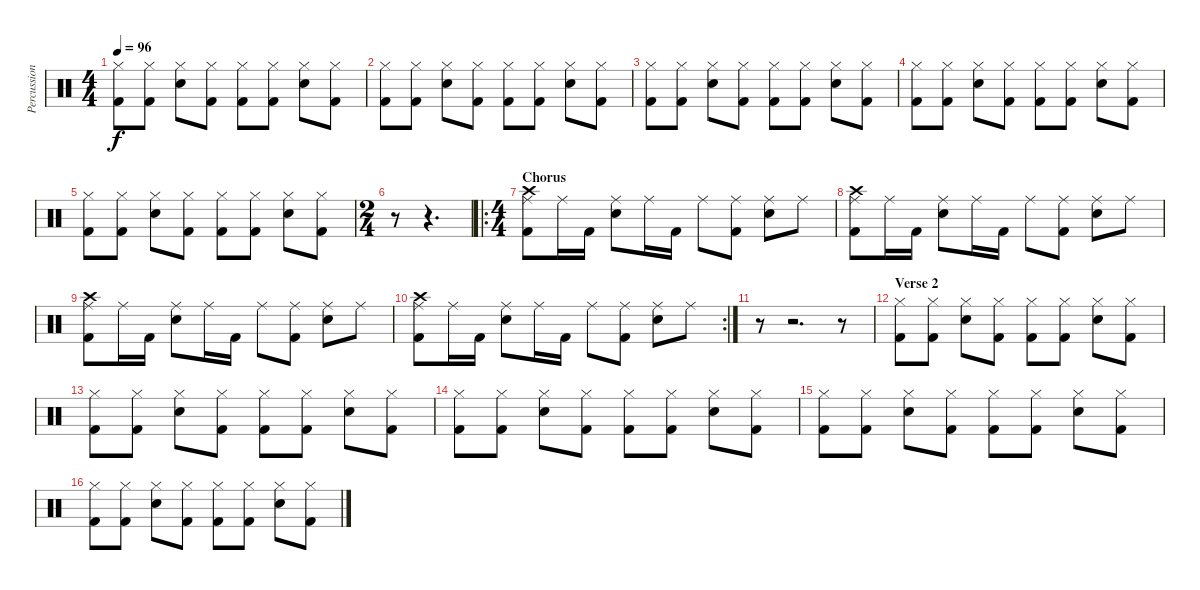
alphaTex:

\track ("Percussion" "Percussion") {instrument percussion}
\staff {score}
\articulation defaults
\ts (4 4)
\tempo 96
\clef neutral
\ks c
("Hi-Hat (closed)" "Kick (hit) 2").8{dy f} ("Hi-Hat (closed)" "Kick (hit) 2").8 ("Hi-Hat (closed)" "Electric Snare (hit)").8 ("Hi-Hat (closed)" "Kick (hit) 2").8 ("Hi-Hat (closed)" "Kick (hit) 2").8 ("Hi-Hat (closed)" "Kick (hit) 2").8 ("Hi-Hat (closed)" "Electric Snare (hit)").8 ("Hi-Hat (closed)" "Kick (hit) 2").8 |
("Hi-Hat (closed)" "Kick (hit) 2").8 ("Hi-Hat (closed)" "Kick (hit) 2").8 ("Hi-Hat (closed)" "Electric Snare (hit)").8 ("Hi-Hat (closed)" "Kick (hit) 2").8 ("Hi-Hat (closed)" "Kick (hit) 2").8 ("Hi-Hat (closed)" "Kick (hit) 2").8 ("Hi-Hat (closed)" "Electric Snare (hit)").8 ("Hi-Hat (closed)" "Kick (hit) 2").8 |
("Hi-Hat (closed)" "Kick (hit) 2").8 ("Hi-Hat (closed)" "Kick (hit) 2").8 ("Hi-Hat (closed)" "Electric Snare (hit)").8 ("Hi-Hat (closed)" "Kick (hit) 2").8 ("Hi-Hat (closed)" "Kick (hit) 2").8 ("Hi-Hat (closed)" "Kick (hit) 2").8 ("Hi-Hat (closed)" "Electric Snare (hit)").8 ("Hi-Hat (closed)" "Kick (hit) 2").8 |
("Hi-Hat (closed)" "Kick (hit) 2").8 ("Hi-Hat (closed)" "Kick (hit) 2").8 ("Hi-Hat (closed)" "Electric Snare (hit)").8 ("Hi-Hat (closed)" "Kick (hit) 2").8 ("Hi-Hat (closed)" "Kick (hit) 2").8 ("Hi-Hat (closed)" "Kick (hit) 2").8 ("Hi-Hat (closed)" "Electric Snare (hit)").8 ("Hi-Hat (closed)" "Kick (hit) 2").8 |
("Hi-Hat (closed)" "Kick (hit) 2").8 ("Hi-Hat (closed)" "Kick (hit) 2").8 ("Hi-Hat (closed)" "Electric Snare (hit)").8 ("Hi-Hat (closed)" "Kick (hit) 2").8 ("Hi-Hat (closed)" "Kick (hit) 2").8 ("Hi-Hat (closed)" "Kick (hit) 2").8 ("Hi-Hat (closed)" "Electric Snare (hit)").8 ("Hi-Hat (closed)" "Kick (hit) 2").8 |
\ts (2 4)
r.8 r.4{d} |
\ro
\ts (4 4)
\section ("" "Chorus")
("Crash high (hit)" "Ride (middle)" "Kick (hit) 2").8 "Ride (middle)".16 "Kick (hit) 2".16 ("Ride (middle)" "Electric Snare (hit)").8 "Ride (middle)".16 "Kick (hit) 2".16 "Ride (middle)".8 ("Ride (middle)" "Kick (hit) 2").8 ("Ride (middle)" "Electric Snare (hit)").8 "Ride (middle)".8 |
("Crash high (hit)" "Ride (middle)" "Kick (hit) 2").8 "Ride (middle)".16 "Kick (hit) 2".16 ("Ride (middle)" "Electric Snare (hit)").8 "Ride (middle)".16 "Kick (hit) 2".16 "Ride (middle)".8 ("Ride (middle)" "Kick (hit) 2").8 ("Ride (middle)" "Electric Snare (hit)").8 "Ride (middle)".8 |
("Crash high (hit)" "Ride (middle)" "Kick (hit) 2").8 "Ride (middle)".16 "Kick (hit) 2".16 ("Ride (middle)" "Electric Snare (hit)").8 "Ride (middle)".16 "Kick (hit) 2".16 "Ride (middle)".8 ("Ride (middle)" "Kick (hit) 2").8 ("Ride (middle)" "Electric Snare (hit)").8 "Ride (middle)".8 |
\rc 2
("Crash high (hit)" "Ride (middle)" "Kick (hit) 2").8 "Ride (middle)".16 "Kick (hit) 2".16 ("Ride (middle)" "Electric Snare (hit)").8 "Ride (middle)".16 "Kick (hit) 2".16 "Ride (middle)".8 ("Ride (middle)" "Kick (hit) 2").8 ("Ride (middle)" "Electric Snare (hit)").8 "Ride (middle)".8 |
r.8 r.2{d} r.8 |
\section ("" "Verse 2")
("Hi-Hat (closed)" "Kick (hit) 2").8 ("Hi-Hat (closed)" "Kick (hit) 2").8 ("Hi-Hat (closed)" "Electric Snare (hit)").8 ("Hi-Hat (closed)" "Kick (hit) 2").8 ("Hi-Hat (closed)" "Kick (hit) 2").8 ("Hi-Hat (closed)" "Kick (hit) 2").8 ("Hi-Hat (closed)" "Electric Snare (hit)").8 ("Hi-Hat (closed)" "Kick (hit) 2").8 |
("Hi-Hat (closed)" "Kick (hit) 2").8 ("Hi-Hat (closed)" "Kick (hit) 2").8 ("Hi-Hat (closed)" "Electric Snare (hit)").8 ("Hi-Hat (closed)" "Kick (hit) 2").8 ("Hi-Hat (closed)" "Kick (hit) 2").8 ("Hi-Hat (closed)" "Kick (hit) 2").8 ("Hi-Hat (closed)" "Electric Snare (hit)").8 ("Hi-Hat (closed)" "Kick (hit) 2").8 |
("Hi-Hat (closed)" "Kick (hit) 2").8 ("Hi-Hat (closed)" "Kick (hit) 2").8 ("Hi-Hat (closed)" "Electric Snare (hit)").8 ("Hi-Hat (closed)" "Kick (hit) 2").8 ("Hi-Hat (closed)" "Kick (hit) 2").8 ("Hi-Hat (closed)" "Kick (hit) 2").8 ("Hi-Hat (closed)" "Electric Snare (hit)").8 ("Hi-Hat (closed)" "Kick (hit) 2").8 |
("Hi-Hat (closed)" "Kick (hit) 2").8 ("Hi-Hat (closed)" "Kick (hit) 2").8 ("Hi-Hat (closed)" "Electric Snare (hit)").8 ("Hi-Hat (closed)" "Kick (hit) 2").8 ("Hi-Hat (closed)" "Kick (hit) 2").8 ("Hi-Hat (closed)" "Kick (hit) 2").8 ("Hi-Hat (closed)" "Electric Snare (hit)").8 ("Hi-Hat (closed)" "Kick (hit) 2").8 |
("Hi-Hat (closed)" "Kick (hit) 2").8 ("Hi-Hat (closed)" "Kick (hit) 2").8 ("Hi-Hat (closed)" "Electric Snare (hit)").8 ("Hi-Hat (closed)" "Kick (hit) 2").8 ("Hi-Hat (closed)" "Kick (hit) 2").8 ("Hi-Hat (closed)" "Kick (hit) 2").8 ("Hi-Hat (closed)" "Electric Snare (hit)").8 ("Hi-Hat (closed)" "Kick (hit) 2").8
